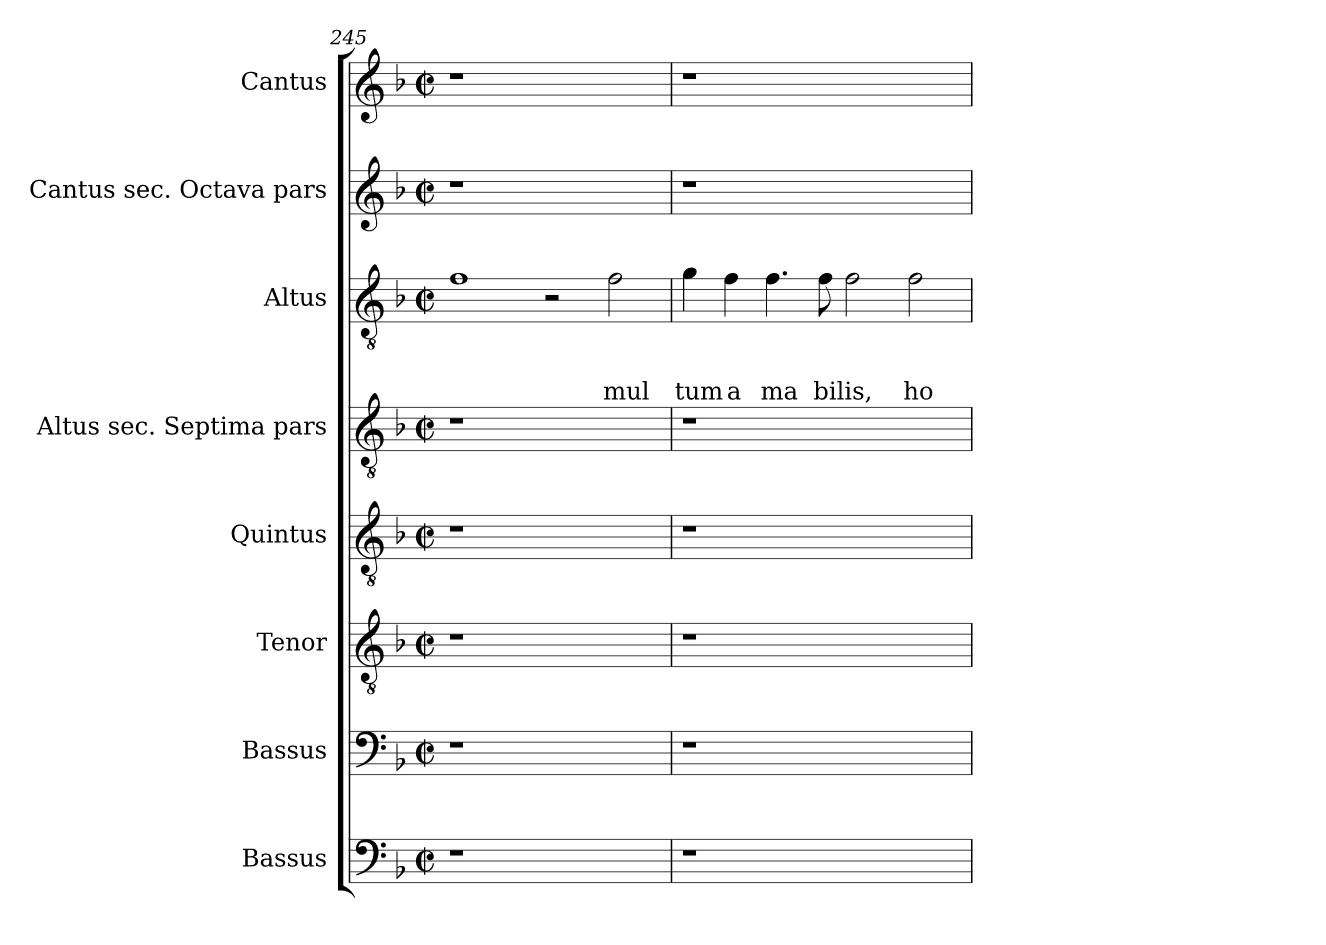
**kern	**kern	**kern	**kern	**kern	**kern	**text	**text	**text	**kern	**kern
*part8	*part7	*part6	*part5	*part4	*part3	*part3	*part3	*part3	*part2	*part1
*staff8	*staff7	*staff6	*staff5	*staff4	*staff3	*staff3	*staff3	*staff3	*staff2	*staff1
*I"Bassus	*I"Bassus	*I"Tenor	*I"Quintus	*I"Altus sec. Septima pars	*I"Altus	*	*	*	*I"Cantus sec. Octava pars	*I"Cantus
*	*I'Bassus	*I'Tenor	*I'Quintus	*	*I'Altus	*	*	*	*	*I'Cantus
!!LO:LB:g=z
*clefF4	*clefF4	*clefGv2	*clefGv2	*clefGv2	*clefGv2	*	*	*	*clefG2	*clefG2
*k[b-]	*k[b-]	*k[b-]	*k[b-]	*k[b-]	*k[b-]	*	*	*	*k[b-]	*k[b-]
*F:	*F:	*F:	*F:	*F:	*F:	*	*	*	*F:	*F:
*M2/2	*M2/2	*M2/2	*M2/2	*M2/2	*M2/2	*	*	*	*M2/2	*M2/2
*met(c|)	*met(c|)	*met(c|)	*met(c|)	*met(c|)	*met(c|)	*	*	*	*met(c|)	*met(c|)
=245	=245	=245	=245	=245	=245	=245	=245	=245	=245	=245
1r	1r	1r	1r	1r	1f	.	.	.	1r	1r
1ryy	1ryy	1ryy	1ryy	1ryy	2r	.	.	.	1ryy	1ryy
!	!	!	!	!	!	!	!	!LO:LY:b	!	!
.	.	.	.	.	2f\	.	.	mul	.	.
=246	=246	=246	=246	=246	=246	=246	=246	=246	=246	=246
!	!	!	!	!	!	!	!	!LO:LY:b	!	!
1r	1r	1r	1r	1r	4g\	.	.	tum	1r	1r
!	!	!	!	!	!	!	!	!LO:LY:b	!	!
.	.	.	.	.	4f\	.	.	a	.	.
!	!	!	!	!	!	!	!	!LO:LY:b	!	!
.	.	.	.	.	4.f\	.	.	ma	.	.
!	!	!	!	!	!	!	!	!LO:LY:b	!	!
.	.	.	.	.	8f\	.	.	bilis,	.	.
1ryy	1ryy	1ryy	1ryy	1ryy	2f\	.	.	.	1ryy	1ryy
!	!	!	!	!	!	!	!	!LO:LY:b	!	!
.	.	.	.	.	2f\	.	.	ho	.	.
=	=	=	=	=	=	=	=	=	=	=
*-	*-	*-	*-	*-	*-	*-	*-	*-	*-	*-
